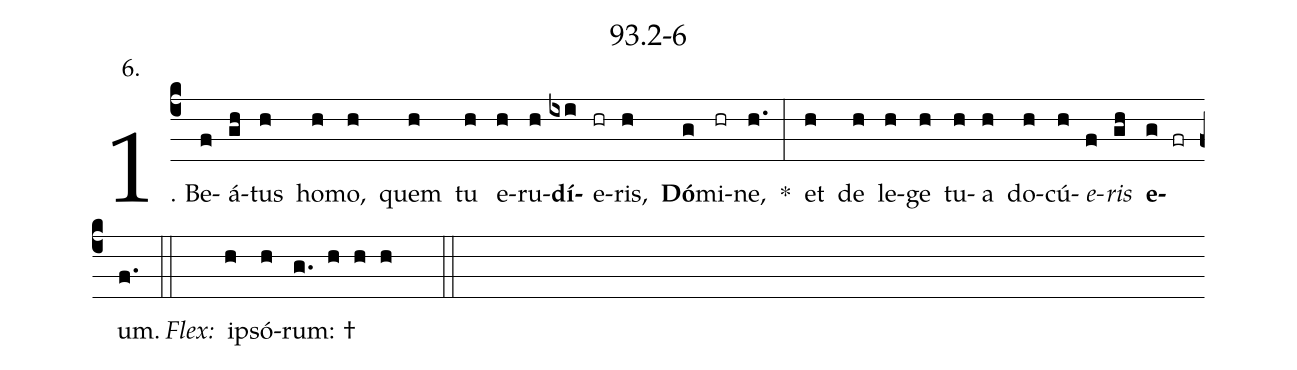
name: 93.2-6;
annotation: 6.;
%%
(c4)1. Be(f)á(gh)tus(h) ho(h)mo,(h) quem(h) tu(h) e(h)ru(h)<b>dí</b>(ixi)e(hr)ris,(h) <b>Dó</b>(g)mi(hr)ne,(h.) *(:) et(h) de(h) le(h)ge(h) tu(h)a(h) do(h)cú(h)<i>e</i>(f)<i>ris</i>(gh) <b>e</b>(g fr)um.(f.) (::)
<i>Flex:</i>()  ip(h)só(h)rum: †(g. h h h  ::)

%E(h) u(h) o(f) u(gh) a(g) e.(f.) (::)
